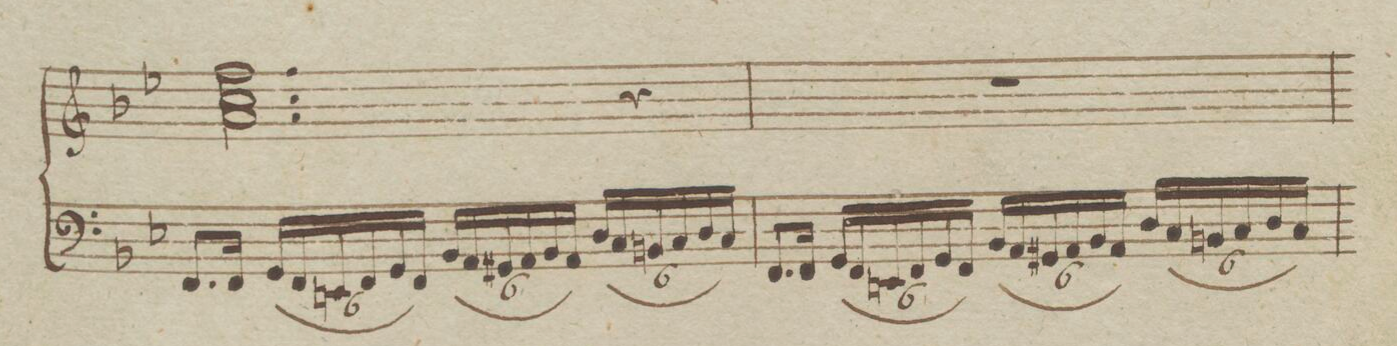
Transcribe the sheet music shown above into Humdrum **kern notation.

**kern
*I"Organo.
*clefF4
*k[b-e-]
*met(c)
*M4/4
8.FF/L
16FF/Jk
*tuplet
(24GG/LL
24FF/
24EEn/
24FF/
24GG/
24FF/JJ)
(24BB-/LL
24AA/
24GG#X/
24AA/
24BB-/
24AA/JJ)
(24D/LL
24C/
24BBn/
24C/
24D/
24C/JJ)
=18
8.FF/L
16FF/Jk
(24GG/LL
24FF/
24EEn/
24FF/
24GG/
24FF/JJ)
(24BB-/LL
24AA/
24GG#X/
24AA/
24BB-/
24AA/JJ)
(24D/LL
24C/
24BBn/
24C/
24D/
24C/JJ)
=19
*-
